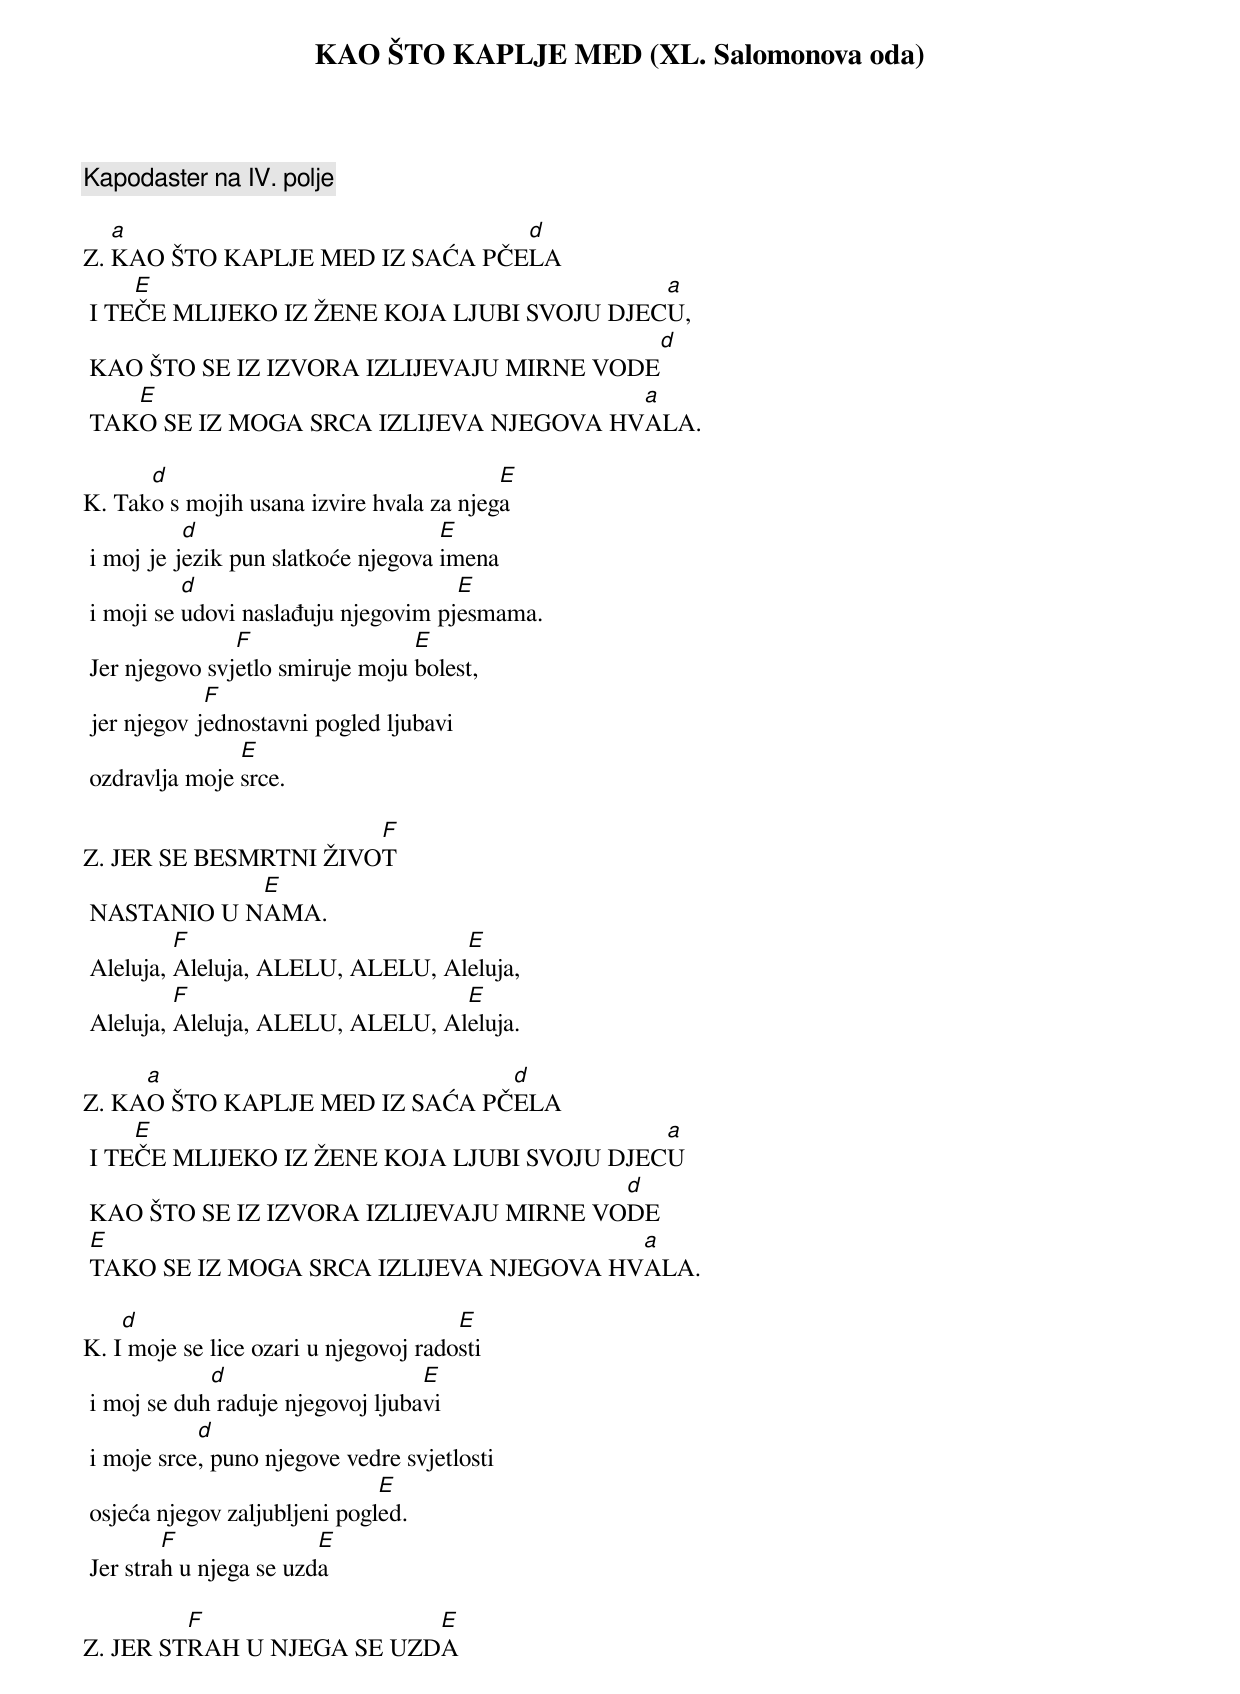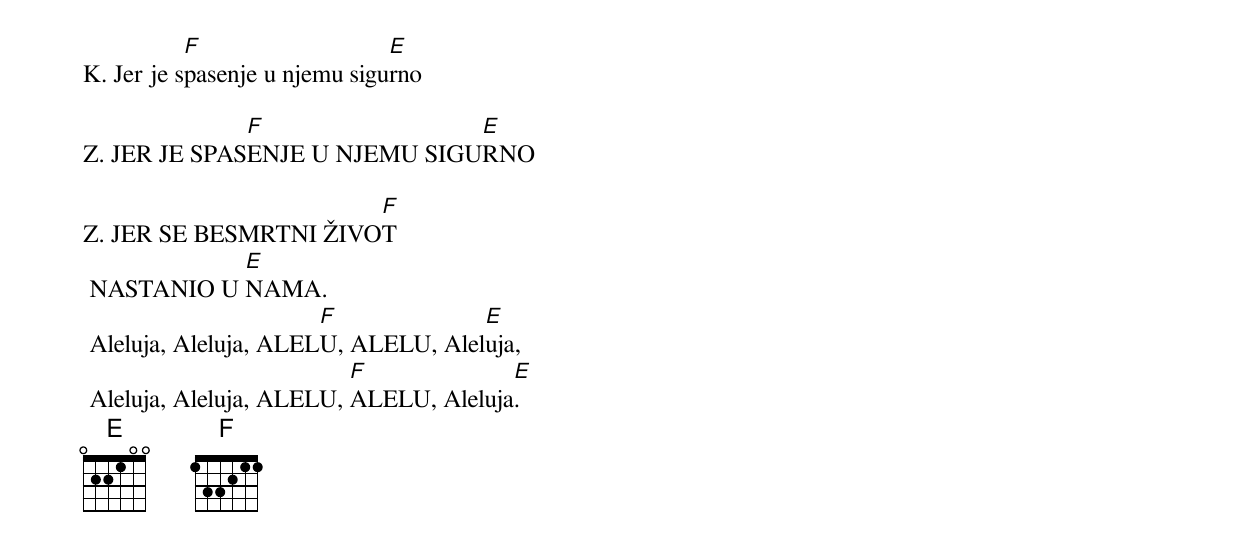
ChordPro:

{title: KAO ŠTO KAPLJE MED (XL. Salomonova oda)}

{comment: Kapodaster na IV. polje}

Z.	[a]KAO ŠTO KAPLJE MED IZ SAĆA PČE[d]LA
	I TE[E]ČE MLIJEKO IZ ŽENE KOJA LJUBI SVOJU DJEC[a]U,
	KAO ŠTO SE IZ IZVORA IZLIJEVAJU MIRNE VODE[d]
	TAK[E]O SE IZ MOGA SRCA IZLIJEVA NJEGOVA HV[a]ALA.

K.	Tak[d]o s mojih usana izvire hvala za njeg[E]a
	i moj je j[d]ezik pun slatkoće njegova [E]imena
	i moji se [d]udovi naslađuju njegovim pj[E]esmama.
	Jer njegovo svj[F]etlo smiruje moju [E]bolest,
	jer njegov j[F]ednostavni pogled ljubavi
	ozdravlja moje [E]srce.

Z.	JER SE BESMRTNI ŽIVO[F]T
	NASTANIO U N[E]AMA.
	Aleluja, [F]Aleluja, ALELU, ALELU, Al[E]eluja,
	Aleluja, [F]Aleluja, ALELU, ALELU, Al[E]eluja.

Z.	KA[a]O ŠTO KAPLJE MED IZ SAĆA PČ[d]ELA
	I TE[E]ČE MLIJEKO IZ ŽENE KOJA LJUBI SVOJU DJEC[a]U
	KAO ŠTO SE IZ IZVORA IZLIJEVAJU MIRNE VO[d]DE
	[E]TAKO SE IZ MOGA SRCA IZLIJEVA NJEGOVA HV[a]ALA.

K.	I[d] moje se lice ozari u njegovoj rado[E]sti
	i moj se duh[d] raduje njegovoj ljuba[E]vi
	i moje srce[d], puno njegove vedre svjetlosti
	osjeća njegov zaljubljeni pogl[E]ed.
	Jer stra[F]h u njega se uzd[E]a

Z.	JER ST[F]RAH U NJEGA SE UZD[E]A

K.	Jer je s[F]pasenje u njemu sigu[E]rno

Z.	JER JE SPAS[F]ENJE U NJEMU SIGU[E]RNO

Z.	JER SE BESMRTNI ŽIVO[F]T
	NASTANIO U [E]NAMA.
	Aleluja, Aleluja, ALEL[F]U, ALELU, Alel[E]uja,
	Aleluja, Aleluja, ALELU, [F]ALELU, Aleluja[E].
